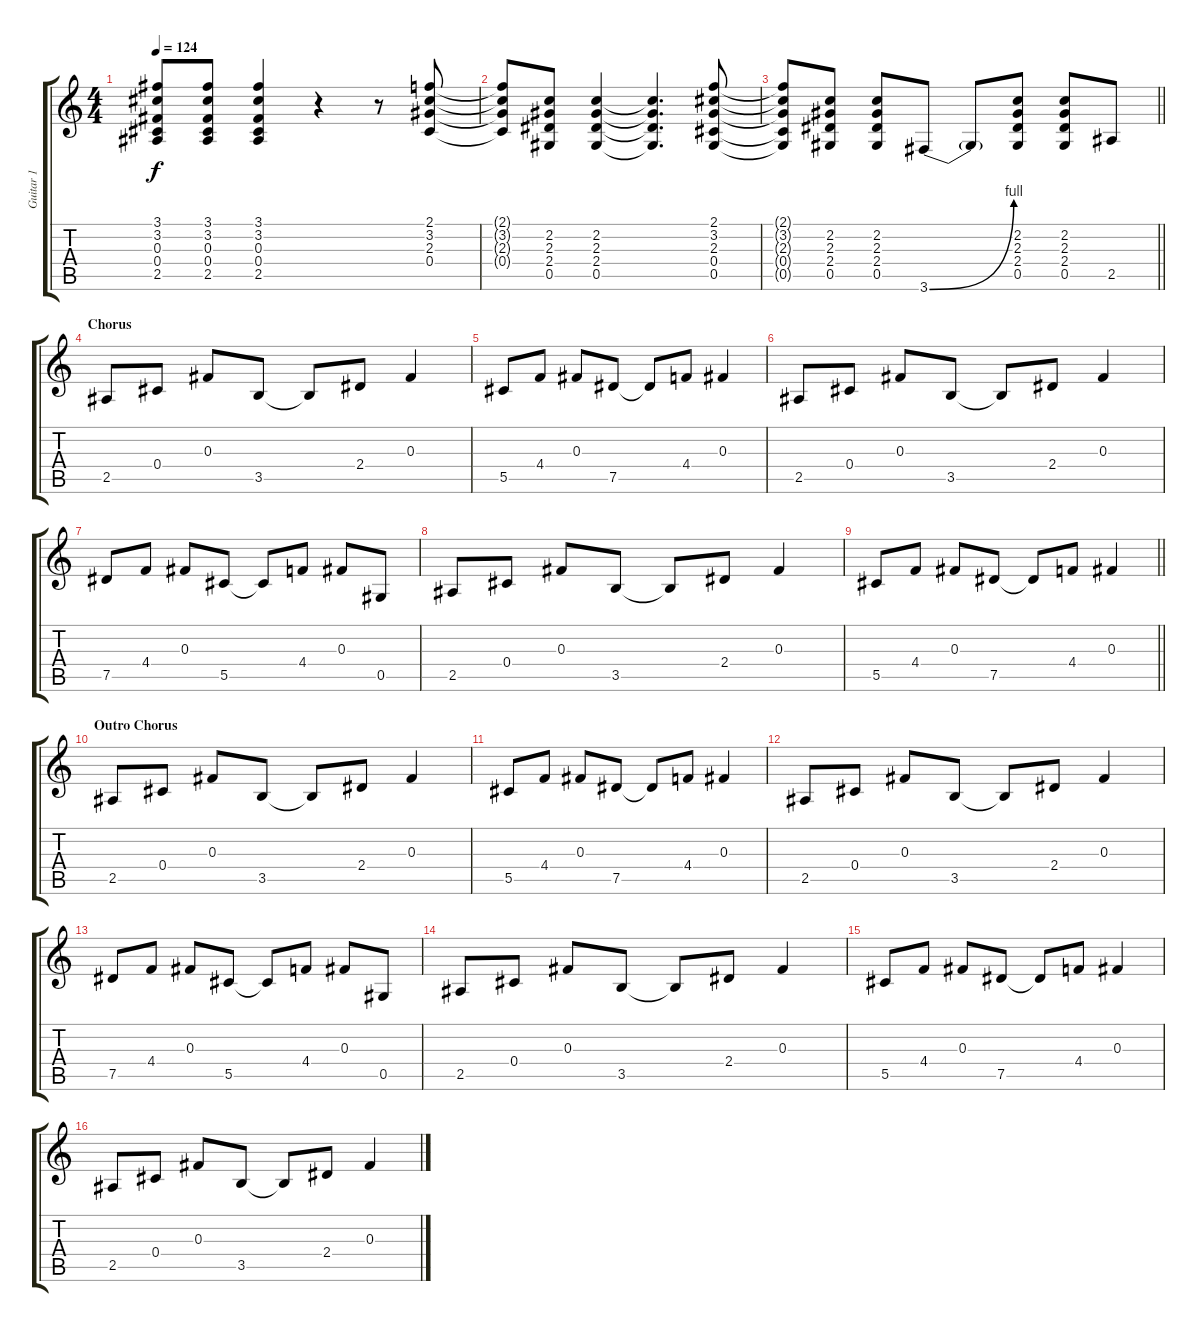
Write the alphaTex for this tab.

\track ("Guitar 1" "Guitar 1") {instrument distortionguitar}
\staff {score tabs}
\tuning (Eb4 Bb3 Gb3 Db3 Ab2 Eb2) {hide}
\ts (4 4)
\tempo 124
\clef g2
\ks c
(3.1{t} 3.2{t} 0.3{t} 0.4{t} 2.5{t}).8{dy f} (3.1 3.2 0.3 0.4 2.5).8 (3.1 3.2 0.3 0.4 2.5).4 r.4 r.8 (2.1 3.2 2.3 0.4).8 |
(2.1{t} 3.2{t} 2.3{t} 0.4{t}).8 (2.2 2.3 2.4 0.5).8 (2.2 2.3 2.4 0.5).4 (2.2{t} 2.3{t} 2.4{t} 0.5{t}).4{d} (2.1 3.2 2.3 0.4 0.5).8 |
\barLineRight lightlight
(2.1{t} 3.2{t} 2.3{t} 0.4{t} 0.5{t}).8 (2.2 2.3 2.4 0.5).8 (2.2 2.3 2.4 0.5).8 3.6{be (bend 0 0 60 4)}.8 3.6{t}.8 (2.2 2.3 2.4 0.5).8 (2.2 2.3 2.4 0.5).8 2.5.8 |
\section ("" "Chorus")
2.5.8 0.4.8 0.3.8 3.5.8 3.5{t}.8 2.4.8 0.3.4 |
5.5.8 4.4.8 0.3.8 7.5.8 7.5{t}.8 4.4.8 0.3.4 |
2.5.8 0.4.8 0.3.8 3.5.8 3.5{t}.8 2.4.8 0.3.4 |
7.5.8 4.4.8 0.3.8 5.5.8 5.5{t}.8 4.4.8 0.3.8 0.5.8 |
2.5.8 0.4.8 0.3.8 3.5.8 3.5{t}.8 2.4.8 0.3.4 |
\barLineRight lightlight
5.5.8{txt " "} 4.4.8 0.3.8 7.5.8 7.5{t}.8 4.4.8 0.3.4 |
\section ("" "Outro Chorus")
2.5.8 0.4.8 0.3.8 3.5.8 3.5{t}.8 2.4.8 0.3.4 |
5.5.8 4.4.8 0.3.8 7.5.8 7.5{t}.8 4.4.8 0.3.4 |
2.5.8 0.4.8 0.3.8 3.5.8 3.5{t}.8 2.4.8 0.3.4 |
7.5.8 4.4.8 0.3.8 5.5.8 5.5{t}.8 4.4.8 0.3.8 0.5.8 |
2.5.8 0.4.8 0.3.8 3.5.8 3.5{t}.8 2.4.8 0.3.4 |
5.5.8 4.4.8 0.3.8 7.5.8 7.5{t}.8 4.4.8 0.3.4 |
2.5.8 0.4.8 0.3.8 3.5.8 3.5{t}.8 2.4.8 0.3.4
